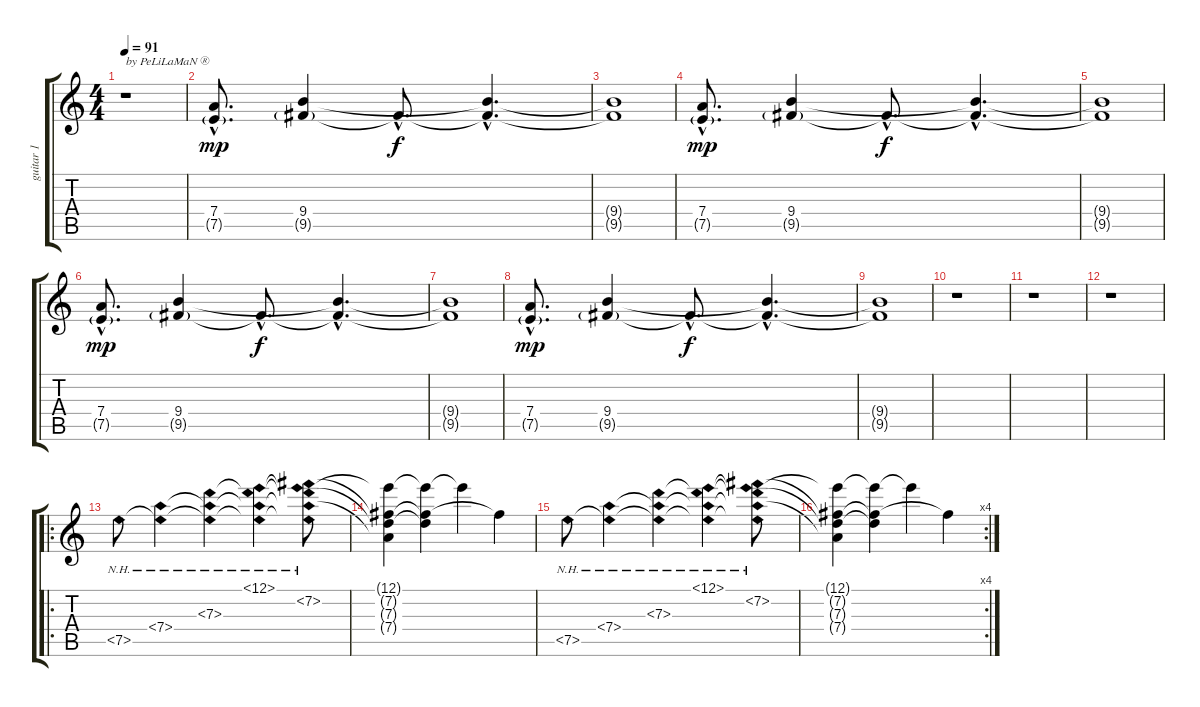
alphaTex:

\track ("guitar 1" "guitar 1") {instrument electricguitarclean}
\staff {score tabs}
\tuning (E4 B3 G3 D3 A2 E2) {hide}
\ts (4 4)
\tempo 91
\clef g2
\ks c
r.1{txt "by PeLiLaMaN ®" dy mp instrument electricguitarclean} |
(7.4{hac} 7.5{g hac}).8{d} (9.4 9.5{g}).4 9.5{hac t}.8{d dy f} (9.4{hac t} 9.5{hac t}).4{d} |
(9.4{t} 9.5{t}).1 |
(7.4{hac} 7.5{g hac}).8{d dy mp} (9.4 9.5{g}).4 9.5{hac t}.8{d dy f} (9.4{hac t} 9.5{hac t}).4{d} |
(9.4{t} 9.5{t}).1 |
(7.4{hac} 7.5{g hac}).8{d dy mp} (9.4 9.5{g}).4 9.5{hac t}.8{d dy f} (9.4{hac t} 9.5{hac t}).4{d} |
(9.4{t} 9.5{t}).1 |
(7.4{hac} 7.5{g hac}).8{d dy mp} (9.4 9.5{g}).4 9.5{hac t}.8{d dy f} (9.4{hac t} 9.5{hac t}).4{d} |
(9.4{t} 9.5{t}).1 |
r.1 |
r.1 |
r.1 |
\ro
7.5{nh}.8 (7.4{nh} 7.5{nh t}).4 (7.3{nh} 7.4{nh t} 7.5{nh t}).4 (12.1{nh} 7.3{nh t} 7.4{nh t} 7.5{nh t}).4 (12.1{nh t} 7.2{nh} 7.3{nh t} 7.4{nh t} 7.5{nh t}).8 |
(12.1{t} 7.2{t} 7.3{t} 7.4{t}).4 (12.1{t} 7.2{t} 7.3{t}).4 12.1{t}.4 7.2{t}.4 |
7.5{nh}.8 (7.4{nh} 7.5{nh t}).4 (7.3{nh} 7.4{nh t} 7.5{nh t}).4 (12.1{nh} 7.3{nh t} 7.4{nh t} 7.5{nh t}).4 (12.1{nh t} 7.2{nh} 7.3{nh t} 7.4{nh t} 7.5{nh t}).8 |
\rc 4
(12.1{t} 7.2{t} 7.3{t} 7.4{t}).4 (12.1{t} 7.2{t} 7.3{t}).4 12.1{t}.4 7.2{t}.4
